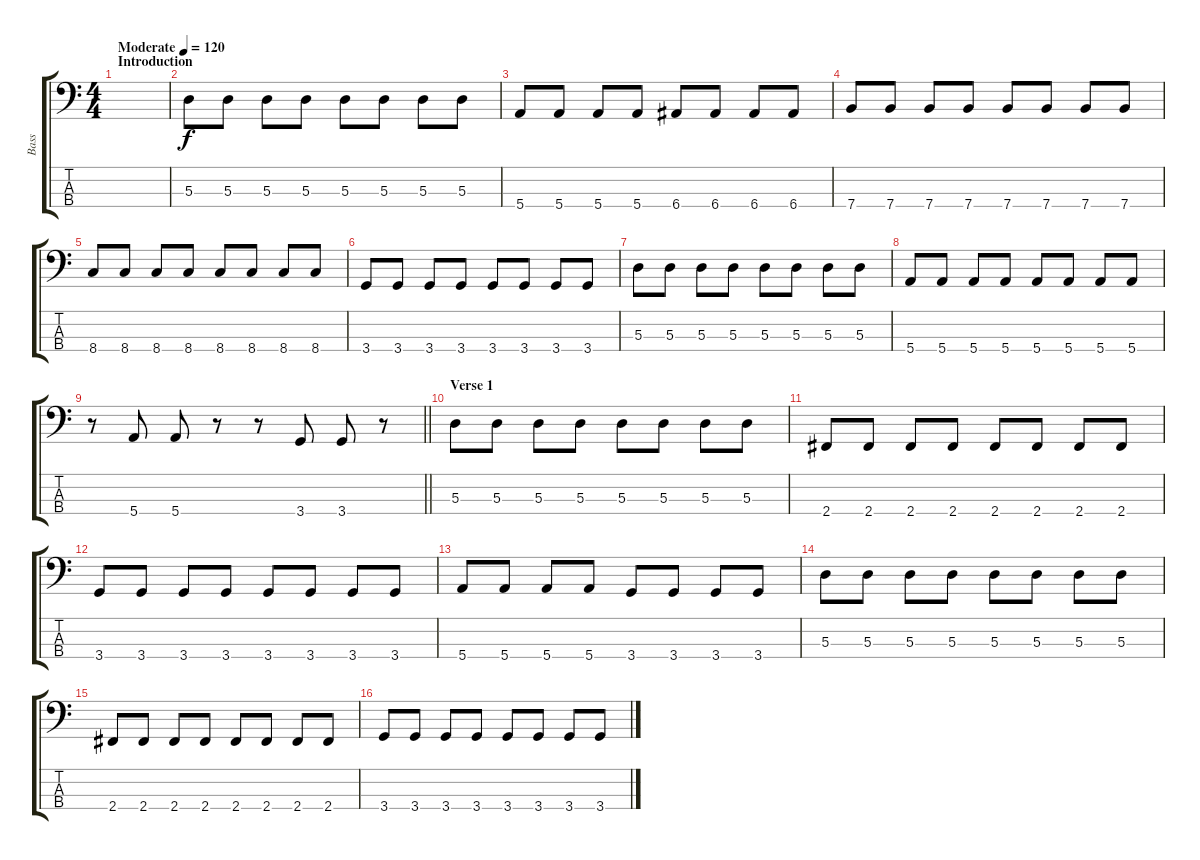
\track ("Bass" "Bass") {instrument electricbassfinger}
\staff {score tabs}
\tuning (G2 D2 A1 E1) {hide}
\ts (4 4)
\section ("" "Introduction")
\tempo (120 "Moderate")
\clef f4
\ks c
|
5.3.8 5.3.8 5.3.8 5.3.8 5.3.8 5.3.8 5.3.8 5.3.8 |
5.4.8 5.4.8 5.4.8 5.4.8 6.4.8 6.4.8 6.4.8 6.4.8 |
7.4.8 7.4.8 7.4.8 7.4.8 7.4.8 7.4.8 7.4.8 7.4.8 |
8.4.8 8.4.8 8.4.8 8.4.8 8.4.8 8.4.8 8.4.8 8.4.8 |
3.4.8 3.4.8 3.4.8 3.4.8 3.4.8 3.4.8 3.4.8 3.4.8 |
5.3.8 5.3.8 5.3.8 5.3.8 5.3.8 5.3.8 5.3.8 5.3.8 |
5.4.8 5.4.8 5.4.8 5.4.8 5.4.8 5.4.8 5.4.8 5.4.8 |
\barLineRight lightlight
r.8 5.4.8 5.4.8 r.8 r.8 3.4.8 3.4.8 r.8 |
\section ("" "Verse 1")
5.3.8 5.3.8 5.3.8 5.3.8 5.3.8 5.3.8 5.3.8 5.3.8 |
2.4.8 2.4.8 2.4.8 2.4.8 2.4.8 2.4.8 2.4.8 2.4.8 |
3.4.8 3.4.8 3.4.8 3.4.8 3.4.8 3.4.8 3.4.8 3.4.8 |
5.4.8 5.4.8 5.4.8 5.4.8 3.4.8 3.4.8 3.4.8 3.4.8 |
5.3.8 5.3.8 5.3.8 5.3.8 5.3.8 5.3.8 5.3.8 5.3.8 |
2.4.8 2.4.8 2.4.8 2.4.8 2.4.8 2.4.8 2.4.8 2.4.8 |
3.4.8 3.4.8 3.4.8 3.4.8 3.4.8 3.4.8 3.4.8 3.4.8
